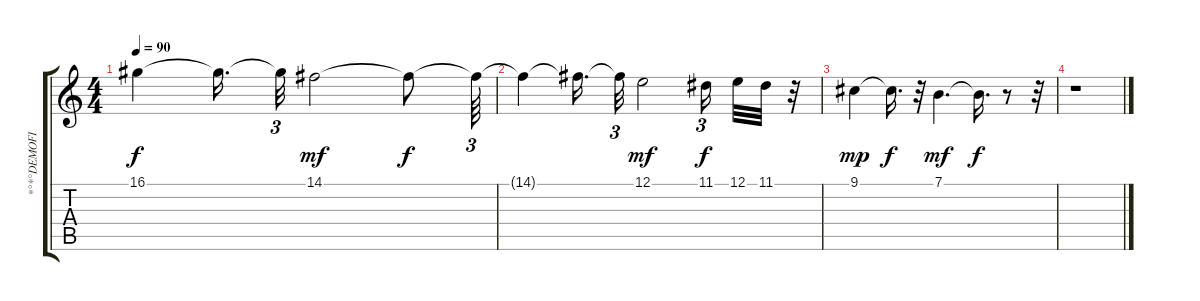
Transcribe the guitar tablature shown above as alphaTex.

\track ("*°*°DEMOFILE*°*°" "*°*°DEMOFI") {instrument lead1square}
\staff {score tabs}
\tuning (E4 B3 G3 D3 A2 E2) {hide}
\ts (4 4)
\tempo 90
\clef g2
\ks c
16.1{t}.4{dy f} 16.1{t}.16{d} 16.1{t}.32{tu (3 2)} 14.1.2{dy mf} 14.1{t}.8{dy f} 14.1{t}.64{tu (3 2)} |
14.1{t}.4 14.1{t}.16{d} 14.1{t}.32{tu (3 2)} 12.1.2{dy mf} 11.1.16{tu (3 2) dy f} 12.1.32 11.1.32 r.32 |
9.1.4{dy mp} 9.1{t}.16{d dy f} r.32 7.1.4{d dy mf} 7.1{t}.16{d dy f} r.8 r.32 |
r.1
